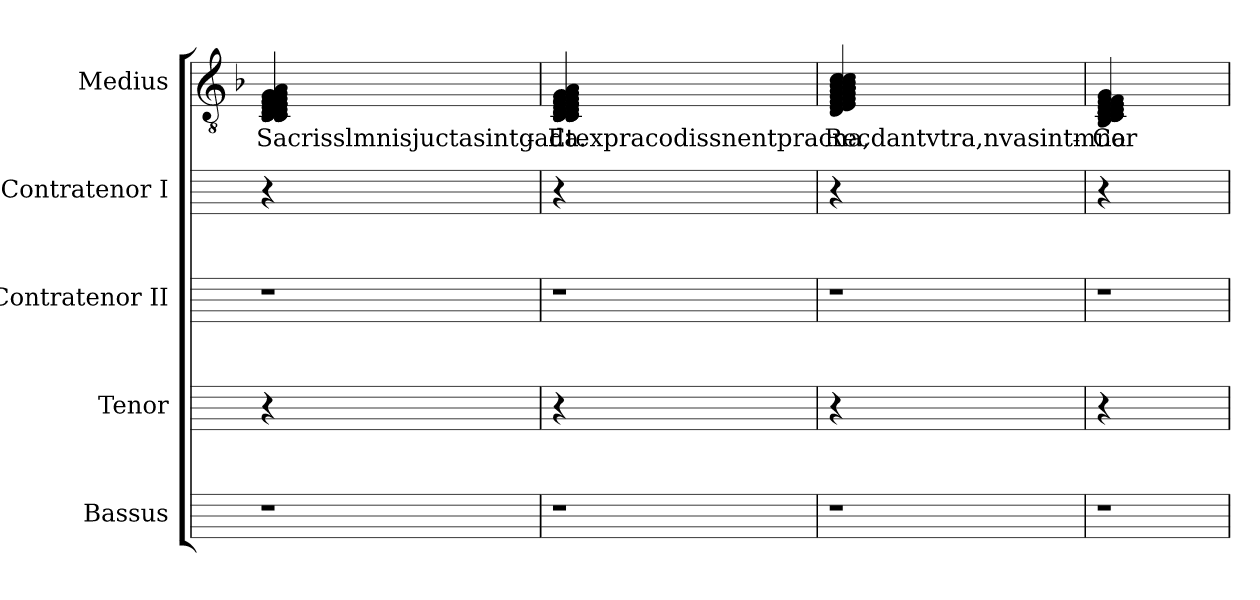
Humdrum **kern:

**kern	**kern	**kern	**kern	**kern	**text
*part5	*part4	*part3	*part2	*part1	*part1
*staff5	*staff4	*staff3	*staff2	*staff1	*staff1
*I"Bassus	*I"Tenor	*I"Contratenor II	*I"Contratenor I	*I"Medius	*
!!LO:PB:g=z
*stria5	*stria5	*stria5	*stria5	*stria5	*
*	*	*	*	*clefGv2	*
*k[]	*k[]	*k[]	*k[]	*k[b-]	*
*C:	*C:	*C:	*C:	*F:	*
=1	=1	=1	=1	=1	=1
!	!	!	!	!	!LO:LY:b:cj
1r	4r	1r	4r	(<(<4A/ 4G/ 4G/ 4F/ 4F/ 4F/ 4E/ 4E/ 4E/ 4D/ 4D/ 4D/ 4C/ 4C/ 4C/ 4C/	Sacrisslmnisjuctasintgada.-
.	2.ryy	.	2.ryy	2.ryy	.
!!LO:LB:g=z
=2	=2	=2	=2	=2	=2
!	!	!	!	!	!LO:LY:b:cj
1r	4r	1r	4r	(<(<4A/ 4G/ 4G/ 4F/ 4F/ 4F/ 4E/ 4E/ 4E/ 4D/ 4D/ 4D/ 4C/ 4C/ 4C/ 4C/	-Etexpracodissnentpracna,
.	2.ryy	.	2.ryy	2.ryy	.
!!LO:LB:g=z
=3	=3	=3	=3	=3	=3
!	!	!	!	!	!LO:LY:b:cj
1r	4r	1r	4r	(<4c/ 4c/ 4B-/ 4B-/ 4A/ 4A/ 4A/ 4G/ 4G/ 4F/ 4F/ 4E/ 4E/ 4D/	Recdantvtra,nvasintmna-
.	2.ryy	.	2.ryy	2.ryy	.
!!LO:LB:g=z
=4	=4	=4	=4	=4	=4
!	!	!	!	!	!LO:LY:b:cj
1r	4r	1r	4r	(<(<(<(<4G/ 4F/ 4F/ 4E/ 4E/ 4E/ 4D/ 4D/ 4D/ 4D/ 4D/ 4C/ 4C/ 4BB-/ 4C/	-Cor-
.	2.ryy	.	2.ryy	2.ryy	.
=	=	=	=	=	=
*-	*-	*-	*-	*-	*-
